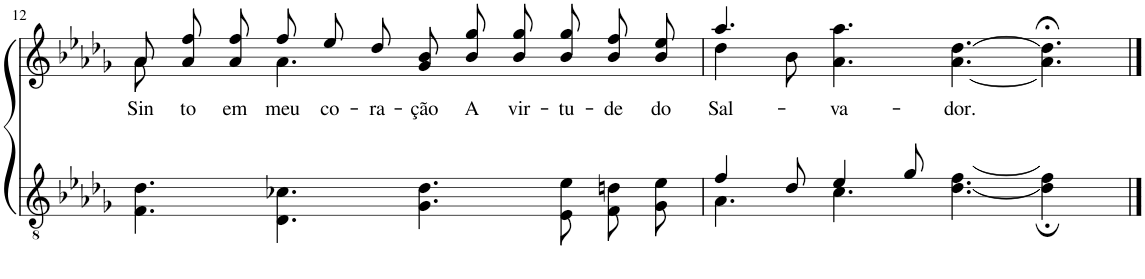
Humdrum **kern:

**kern	**kern	**text
*part2	*part1	*part1
*staff2	*staff1	*staff1
*I"Parte III e IV	*I"Parte I e II	*
!!LO:PB:g=z
*clefGv2	*clefG2	*
*Trd3c5	*Trd3c5	*
*k[b-e-a-d-g-]	*k[b-e-a-d-g-]	*
*M12/8	*M12/8	*
=12	=12	=12
*	*^	*
!	!	!	!LO:LY:b
4.F\ 4.d-\	8a-\L	8a-\	Sin-
!	!	!	!LO:LY:b
.	8a-\ 8ff\	4ryy	to
!	!	!	!LO:LY:b
.	8a-\ 8ff\J	.	em
!	!	!	!LO:LY:b
4.D-\ 4.c-X\	8ff/L	4.a-\	-meu
!	!	!	!LO:LY:b
.	8ee-/	.	co-
!	!	!	!LO:LY:b
.	8dd-/J	.	-ra-
!	!	!	!LO:LY:b
4.G-\ 4.d-\	8g-\ 8b-\L	2.ryy	-ção
!	!	!	!LO:LY:b
.	8b-\ 8gg-\	.	A
!	!	!	!LO:LY:b
.	8b-\ 8gg-\J	.	vir-
!	!	!	!LO:LY:b
8E-/ 8e-/L	8b-\ 8gg-\L	.	-tu-
!	!	!	!LO:LY:b
8F/ 8dn/	8b-\ 8ff\	.	-de
!	!	!	!LO:LY:b
8G-/ 8e-/J	8b-\ 8ee-\J	.	do
=13	=13	=13	=13
*^	*	*	*
!	!	!	!	!LO:LY:b
4f/	4.A-\	4.aa-/	4dd-\	Sal-
8d-/	.	.	8b-\	.
!	!	!	!	!LO:LY:b
4e-/	4.c\	4.a-\ 4.aa-\	1ryy	-va-
8g-/	.	.	.	.
!	!	!	!	!LO:LY:b
4.ryy	[4.d-\ [4.f\	[4.a-\ [4.dd-\	.	-dor.
4.ryy	4d-\]; 4f\];	4.a-\];< 4.dd-\];<	.	.
.	8ryy	.	8ryy	.
*v	*v	*	*	*
*	*v	*v	*
==	==	==
*-	*-	*-
